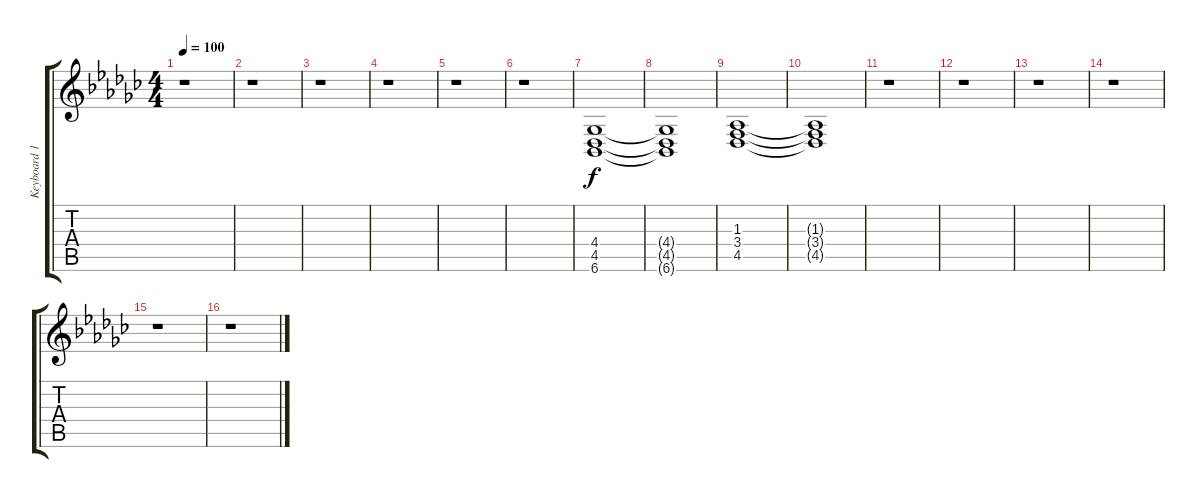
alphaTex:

\track ("Keyboard 1" "Keyboard 1") {instrument stringensemble1}
\staff {score tabs}
\tuning (E4 B3 G3 D3 A2 E2) {hide}
\ts (4 4)
\tempo 100
\clef g2
\ks gb
r.1{dy f} |
r.1 |
r.1 |
r.1 |
r.1 |
r.1 |
(4.4 4.5 6.6).1 |
(4.4{t} 4.5{t} 6.6{t}).1 |
(1.3 3.4 4.5).1 |
(1.3{t} 3.4{t} 4.5{t}).1 |
r.1 |
r.1 |
r.1 |
r.1 |
r.1 |
r.1
